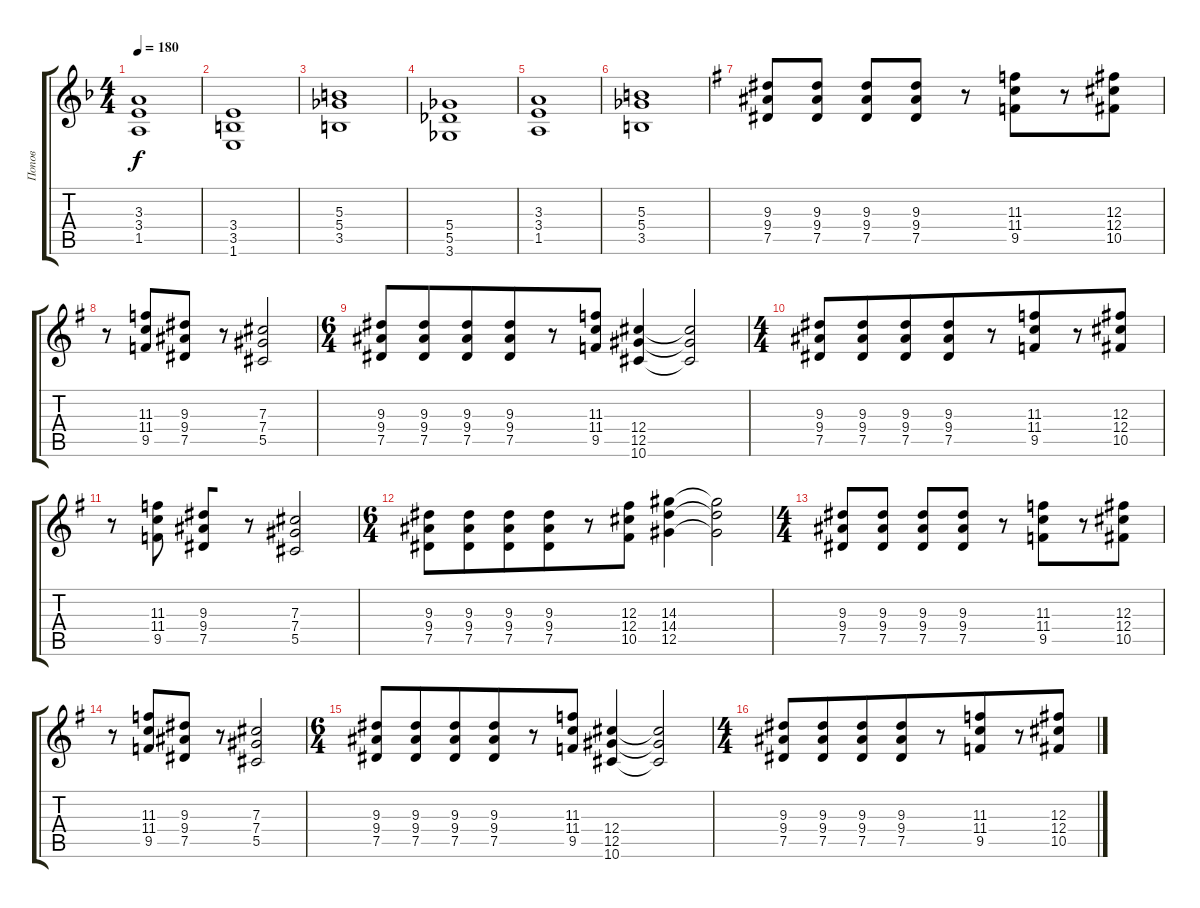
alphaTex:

\track ("Попов" "Попов") {instrument distortionguitar}
\staff {score tabs}
\tuning (Eb4 Bb3 Gb3 Db3 Ab2 Eb2) {hide}
\ts (4 4)
\tempo 180
\clef g2
\ks f
(3.3 3.4 1.5).1{dy f} |
(3.4 3.5 1.6).1 |
(5.3 5.4 3.5).1 |
(5.4 5.5 3.6).1 |
(3.3 3.4 1.5).1 |
(5.3 5.4 3.5).1 |
\ks g
(9.3 9.4 7.5).8 (9.3 9.4 7.5).8 (9.3 9.4 7.5).8{beam merge} (9.3 9.4 7.5).8 r.8{beam merge} (11.3 11.4 9.5).8{beam merge} r.8 (12.3 12.4 10.5).8 |
r.8{beam merge} (11.3 11.4 9.5).8{beam merge} (9.3 9.4 7.5).8{beam merge} r.8{beam merge} (7.3 7.4 5.5).2 |
\ts (6 4)
(9.3 9.4 7.5).8{beam merge} (9.3 9.4 7.5).8{beam merge} (9.3 9.4 7.5).8{beam merge} (9.3 9.4 7.5).8{beam merge} r.8{beam merge} (11.3 11.4 9.5).8{beam merge} (12.4 12.5 10.6).4{beam merge} (12.4{t} 12.5{t} 10.6{t}).2 |
\ts (4 4)
(9.3 9.4 7.5).8{beam merge} (9.3 9.4 7.5).8{beam merge} (9.3 9.4 7.5).8{beam merge} (9.3 9.4 7.5).8{beam merge} r.8{beam merge} (11.3 11.4 9.5).8{beam merge} r.8{beam merge} (12.3 12.4 10.5).8 |
r.8{beam merge} (11.3 11.4 9.5).8 (9.3 9.4 7.5).8{beam merge} r.8{beam merge} (7.3 7.4 5.5).2 |
\ts (6 4)
(9.3 9.4 7.5).8{beam merge} (9.3 9.4 7.5).8{beam merge} (9.3 9.4 7.5).8{beam merge} (9.3 9.4 7.5).8{beam merge} r.8{beam merge} (12.3 12.4 10.5).8{beam merge} (14.3 14.4 12.5).4{beam merge} (14.3{t} 14.4{t} 12.5{t}).2 |
\ts (4 4)
(9.3 9.4 7.5).8 (9.3 9.4 7.5).8 (9.3 9.4 7.5).8{beam merge} (9.3 9.4 7.5).8 r.8{beam merge} (11.3 11.4 9.5).8{beam merge} r.8 (12.3 12.4 10.5).8 |
r.8{beam merge} (11.3 11.4 9.5).8{beam merge} (9.3 9.4 7.5).8{beam merge} r.8{beam merge} (7.3 7.4 5.5).2 |
\ts (6 4)
(9.3 9.4 7.5).8{beam merge} (9.3 9.4 7.5).8{beam merge} (9.3 9.4 7.5).8{beam merge} (9.3 9.4 7.5).8{beam merge} r.8{beam merge} (11.3 11.4 9.5).8{beam merge} (12.4 12.5 10.6).4{beam merge} (12.4{t} 12.5{t} 10.6{t}).2 |
\ts (4 4)
(9.3 9.4 7.5).8{beam merge} (9.3 9.4 7.5).8{beam merge} (9.3 9.4 7.5).8{beam merge} (9.3 9.4 7.5).8{beam merge} r.8{beam merge} (11.3 11.4 9.5).8{beam merge} r.8{beam merge} (12.3 12.4 10.5).8
